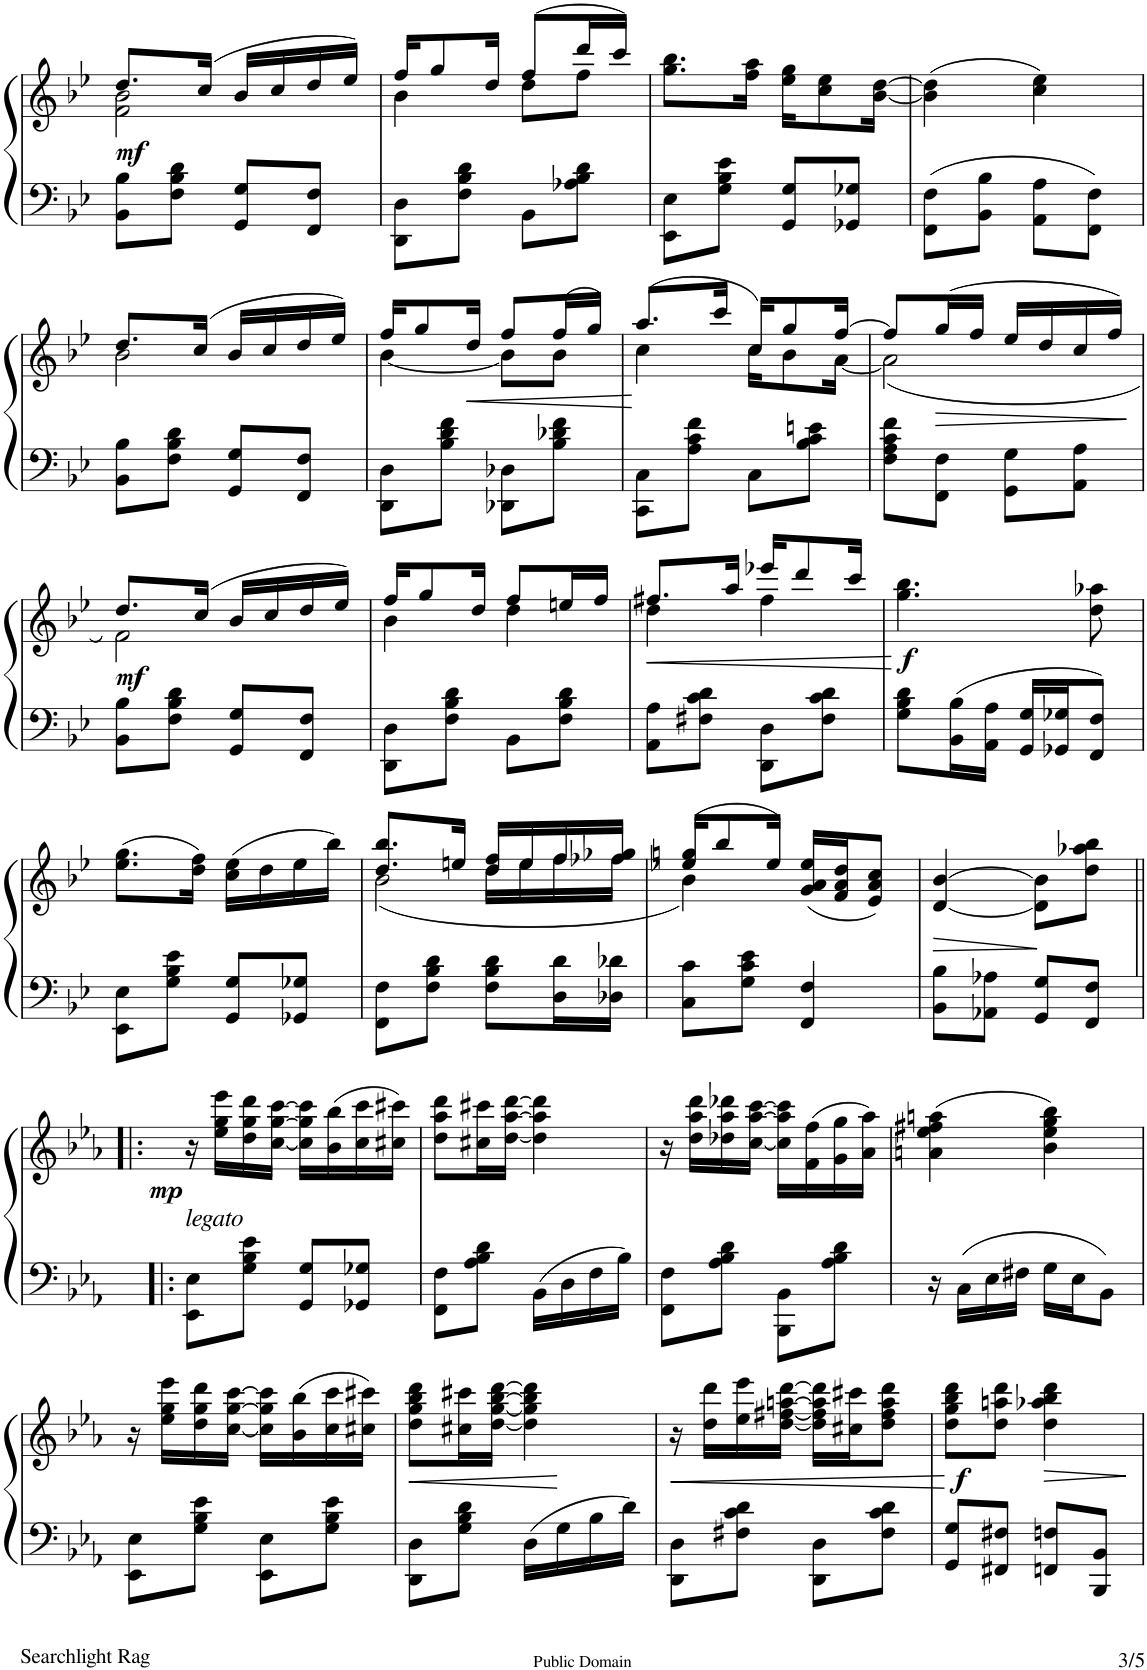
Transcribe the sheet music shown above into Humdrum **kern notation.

**kern	**kern	**dynam
*part1	*part1	*part1
*staff2	*staff1	*staff1/2
*I"Piano.	*	*
*I'Pno	*	*
!!LO:PB:g=z
*clefF4	*clefG2	*
*k[b-e-]	*k[b-e-]	*
*M2/4	*M2/4	*
=40	=40	=40
*	*^	*
!	!	!	!LO:DY:b
8BB-\ 8B-\L	8.dd/L	2f\ 2b-\	mf
8F\ 8B-\ 8d\J	.	.	.
.	(16cc/Jk	.	.
8GG/ 8G/L	16b-/LL	.	.
.	16cc/	.	.
8FF/ 8F/J	16dd/	.	.
.	16ee-/JJ)	.	.
=41	=41	=41	=41
8DD\ 8D\L	16ff/KL	4b-\	.
.	8gg/	.	.
8F\ 8B-\ 8d\J	.	.	.
.	16dd/Jk	.	.
8BB-\L	(8ff/L	8dd\L	.
8A-X\ 8B-\ 8d\J	16ddd/L	8ff\J	.
.	16ccc/JJ)	.	.
*	*v	*v	*
=42	=42	=42
8EE-\ 8E-\L	8.gg\ 8.bb-\L	.
8G\ 8B-\ 8e-\J	.	.
.	16ff\ 16aa\Jk	.
8GG/ 8G/L	16ee-\ 16gg\KL	.
.	8cc\ 8ee-\	.
8GG-X/ 8G-X/J	.	.
.	[16b-\ [16dd\Jk	.
=43	=43	=43
8FF\ 8F\L	(4b-\] 4dd\]	.
8BB-\ 8B-\J	.	.
8AA\ 8A\L	4cc\ 4ee-\)	.
8FF\ 8F\J	.	.
!!LO:LB:g=z
=44	=44	=44
*	*^	*
8BB-\ 8B-\L	8.dd/L	2b-\	.
8F\ 8B-\ 8d\J	.	.	.
.	(16cc/Jk	.	.
8GG/ 8G/L	16b-/LL	.	.
.	16cc/	.	.
8FF/ 8F/J	16dd/	.	.
.	16ee-/JJ)	.	.
=45	=45	=45	=45
8DD\ 8D\L	16ff/KL	[4b-\	.
.	8gg/	.	.
8B-\ 8d\ 8f\J	.	.	.
!	!	!	!LO:HP:b
.	16dd/Jk	.	<
8DD-X\ 8D-X\L	8ff/L	8b-\L]	.
8B-\ 8d-X\ 8f\J	(16ff/L	8b-\J	.
.	16gg/JJ)	.	.
*	*v	*v	*
.	.	[
=46	=46	=46
*	*^	*
8CC\ 8C\L	(8.aa/L	4cc\	.
8A\ 8c\ 8f\J	.	.	.
.	16ccc/Jk	.	.
8C\L	16cc/KL)	16cc\KL	.
.	8gg/	8b-\	.
8B-\ 8c\ 8en\J	.	.	.
.	[16ff/Jk	[16a\Jk	.
=47	=47	=47	=47
8F\ 8A\ 8c\ 8f\L	8ff/L]	(2a\]	.
!	!	!	!LO:HP:b
8FF\ 8F\J	(16gg/L	.	>
.	16ff/JJ	.	.
8GG\ 8G\L	16ee-/LL	.	.
.	16dd/	.	.
8AA\ 8A\J	16cc/	.	.
.	16ff/JJ)	.	.
*	*v	*v	*
.	.	]
!!LO:LB:g=z
=48	=48	=48
*	*^	*
!	!	!	!LO:DY:b
8BB-\ 8B-\L	8.dd/L	2f\)	mf
8F\ 8B-\ 8d\J	.	.	.
.	(16cc/Jk	.	.
8GG/ 8G/L	16b-/LL	.	.
.	16cc/	.	.
8FF/ 8F/J	16dd/	.	.
.	16ee-/JJ)	.	.
=49	=49	=49	=49
8DD\ 8D\L	16ff/KL	4b-\	.
.	8gg/	.	.
8F\ 8B-\ 8d\J	.	.	.
.	16dd/Jk	.	.
8BB-\L	8ff/L	4dd\	.
8F\ 8B-\ 8d\J	16een/L	.	.
.	16ff/JJ	.	.
=50	=50	=50	=50
!	!	!	!LO:HP:b
8AA\ 8A\L	8.ff#X/L	4dd\	<
8F#X\ 8c\ 8d\J	.	.	.
.	16aa/Jk	.	.
8DD\ 8D\L	16eee-X/KL	4ff#\	.
.	8ddd/	.	.
8F#\ 8c\ 8d\J	.	.	.
.	16ccc/Jk	.	.
*	*v	*v	*
.	.	[
=51	=51	=51
!	!	!LO:DY:b
8G\ 8B-\ 8d\L	4.gg\ 4.bb-\	f
16BB-\ 16B-\L	.	.
16AA\ 16A\JJ	.	.
16GG/ 16G/LL	.	.
16GG-X/ 16G-X/J	.	.
8FF/ 8F/J	8dd\ 8aa-X\	.
!!LO:LB:g=z
=52	=52	=52
8EE-\ 8E-\L	(8.ee-\ 8.gg\L	.
8G\ 8B-\ 8e-\J	.	.
.	16dd\ 16ff\Jk)	.
8GG/ 8G/L	(16cc\ 16ee-\LL	.
.	16dd\	.
8GG-X/ 8G-X/J	16ee-\	.
.	16bb-\JJ)	.
=53	=53	=53
*	*^	*
*	*	*^	*
8FF\ 8F\L	8.dd/ 8.bb-/L	(2b-\	4ryy	.
8F\ 8B-\ 8d\J	.	.	.	.
.	16een/Jk	.	.	.
8F\ 8B-\ 8d\L	16dd/ 16ff/LL	.	16dd\LL	.
.	16ee/	.	16ee\	.
16D\ 16d\L	16ff/	.	16ff\	.
16D-X\ 16d-X\JJ	16gg-X/JJ	.	16ff-X\JJ	.
*	*	*v	*v	*
=54	=54	=54	=54
8C\ 8c\L	(16ee-X/ 16ggn/KL	4b-\)	.
.	8bb-/	.	.
8G\ 8c\ 8e-\J	.	.	.
.	16ee-/Jk)	.	.
4FF/ 4F/	(16g/ 16a/ 16ee-/LL	4ryy	.
.	16f/ 16a/ 16dd/J	.	.
.	8e-/ 8a/ 8cc/J)	.	.
*	*v	*v	*
=55	=55	=55
!	!	!LO:HP:b
8BB-\ 8B-\L	[4d/ [4b-/	>
8AA-X\ 8A-X\J	.	.
8GG/ 8G/L	8d\] 8b-\]L	.
8FF/ 8F/J	8dd\ 8aa-X\ 8bb-\J	]
!!LO:LB:g=z
=56!|:	=56!|:	=56!|:
*k[b-e-a-]	*k[b-e-a-]	*
!LO:TX:a:i:t=legato	!	!
!	!	!LO:DY:b
8EE-\ 8E-\L	16r	mp
.	16ee-\ 16gg\ 16eee-\LL	.
8G\ 8B-\ 8e-\J	16dd\ 16gg\ 16ddd\	.
.	[16cc\ [16gg\ [16ccc\JJ	.
8GG/ 8G/L	16cc\] 16gg\] 16ccc\]LL	.
.	(16b-\ 16bb-\	.
8GG-X/ 8G-X/J	16cc\ 16ccc\	.
.	16cc#X\ 16ccc#X\JJ)	.
=57	=57	=57
8FF\ 8F\L	8dd\ 8aa-\ 8ddd\L	.
8A-\ 8B-\ 8d\J	16cc#X\ 16ccc#X\L	.
.	[16dd\ [16aa-\ [16ddd\JJ	.
16BB-\LL	4dd\] 4aa-\] 4ddd\]	.
16D\	.	.
16F\	.	.
16B-\JJ	.	.
=58	=58	=58
8FF\ 8F\L	16r	.
.	16dd\ 16aa-\ 16ddd\LL	.
8A-\ 8B-\ 8d\J	16dd-X\ 16aa-\ 16ddd-X\	.
.	[16cc\ [16aa-\ [16ccc\JJ	.
8BBB-\ 8BB-\L	16cc\] 16aa-\] 16ccc\]LL	.
.	(16f\ 16ff\	.
8A-\ 8B-\ 8d\J	16g\ 16gg\	.
.	16a-\ 16aa-\JJ)	.
=59	=59	=59
16r	(4an\ 4ee-\ 4ff#X\ 4aan\	.
16C\LL	.	.
16E-\	.	.
16F#X\JJ	.	.
16G\LL	4b-\ 4ee-\ 4gg\ 4bb-\)	.
16E-\J	.	.
8BB-\J	.	.
!!LO:LB:g=z
=60	=60	=60
8EE-\ 8E-\L	16r	.
.	16ee-\ 16gg\ 16eee-\LL	.
8G\ 8B-\ 8e-\J	16dd\ 16gg\ 16ddd\	.
.	[16cc\ [16gg\ [16ccc\JJ	.
8EE-\ 8E-\L	16cc\] 16gg\] 16ccc\]LL	.
.	(16b-\ 16bb-\	.
8G\ 8B-\ 8e-\J	16cc\ 16ccc\	.
.	16cc#X\ 16ccc#X\JJ)	.
=61	=61	=61
!	!	!LO:HP:b
8DD\ 8D\L	8dd\ 8gg\ 8bb-\ 8ddd\L	<
8G\ 8B-\ 8d\J	16cc#X\ 16ccc#X\L	.
.	[16dd\ [16gg\ [16bb-\ [16ddd\JJ	.
16D\LL	4dd\] 4gg\] 4bb-\] 4ddd\]	.
16G\	.	.
16B-\	.	.
16d\JJ	.	.
.	.	[
=62	=62	=62
!	!	!LO:HP:b
8DD\ 8D\L	16r	<
.	16dd\ 16ddd\LL	.
8F#X\ 8c\ 8d\J	16ee-\ 16eee-\	.
.	[16dd\ [16ff#X\ [16aan\ [16ddd\JJ	.
8DD\ 8D\L	16dd\] 16ff#\] 16aa\] 16ddd\]LL	.
.	16cc#X\ 16ccc#X\J	.
8F#\ 8c\ 8d\J	8dd\ 8ff#\ 8aa\ 8ddd\J	.
.	.	[
=63	=63	=63
!	!	!LO:DY:b
8GG/ 8G/L	8dd\ 8gg\ 8bb-\ 8ddd\L	f
8FF#X/ 8F#X/J	8dd\ 8aan\ 8ddd\J	.
!	!	!LO:HP:b
8FFn/ 8Fn/L	4dd\ 4aa-X\ 4bb-\ 4ddd\	>
8BBB-/ 8BB-/J	.	.
.	.	]
=	=	=
*-	*-	*-
